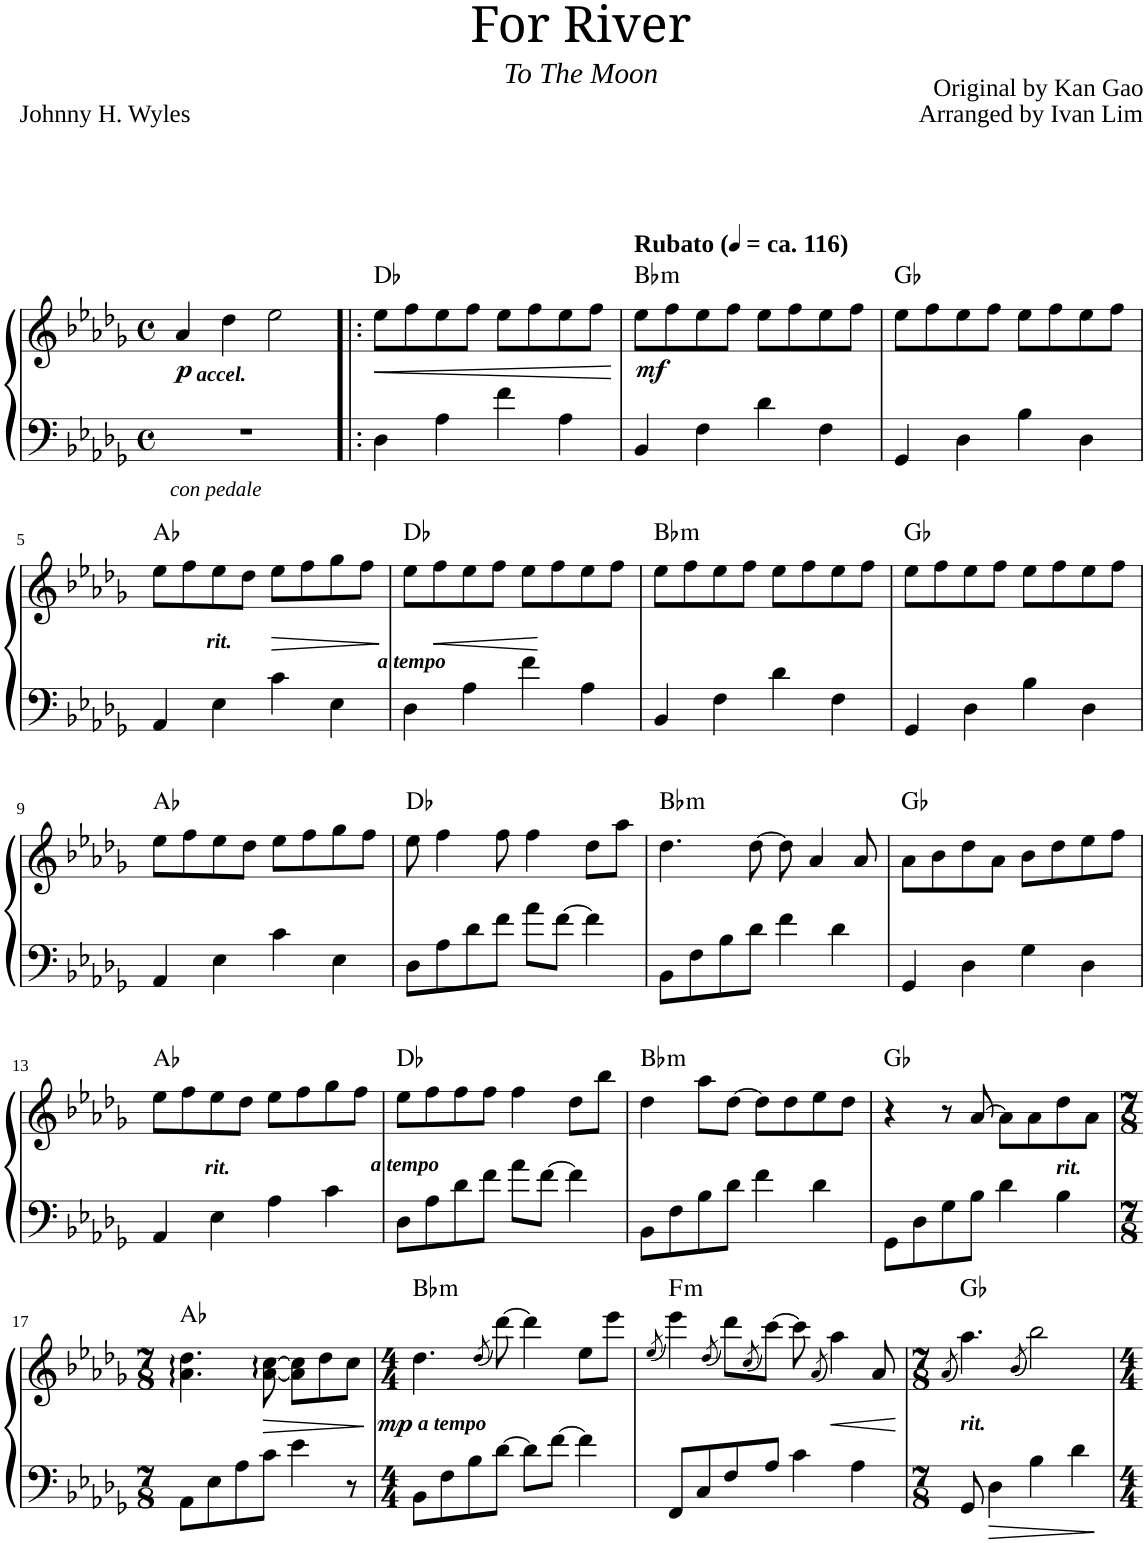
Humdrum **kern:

**kern	**kern	**dynam	**harte
*part1	*part1	*part1	*part1
*staff2	*staff1	*staff1/2	*
*I"Piano	*	*	*
*I'Pno.	*	*	*
*clefF4	*clefG2	*	*
*k[b-e-a-d-g-]	*k[b-e-a-d-g-]	*	*
*M4/4	*M4/4	*	*
*met(c)	*met(c)	*	*
=1	=1	=1	=1
!	!LO:TX:b:Bi:t=accel.	!	!
!LO:TX:b:i:t=con pedale	!	!	!
!	!	!LO:DY:b	!
1r	4a-/	p	.
.	4dd-\	.	.
.	2ee-\	.	.
=2!|:	=2!|:	=2!|:	=2!|:
!	!	!LO:HP:b	!
4D-\	8ee-\L	<	Db:maj
.	8ff\	.	.
4A-\	8ee-\	.	.
.	8ff\J	.	.
4f\	8ee-\L	.	.
.	8ff\	.	.
4A-\	8ee-\	.	.
.	8ff\J	.	.
.	.	[	.
=3	=3	=3	=3
!	!LO:TX:a:B:t=Rubato (	!	!
!	!LO:TX:a:B:t=ca. 116)	!	!
!	!	!LO:DY:b	!LO:H:kt=m
4BB-/	8ee-\L	mf	Bb:min
.	8ff\	.	.
4F\	8ee-\	.	.
.	8ff\J	.	.
4d-\	8ee-\L	.	.
.	8ff\	.	.
4F\	8ee-\	.	.
.	8ff\J	.	.
=4	=4	=4	=4
4GG-/	8ee-\L	.	Gb:maj
.	8ff\	.	.
4D-\	8ee-\	.	.
.	8ff\J	.	.
4B-\	8ee-\L	.	.
.	8ff\	.	.
4D-\	8ee-\	.	.
.	8ff\J	.	.
!!LO:LB:g=z
=5	=5	=5	=5
4AA-/	8ee-\L	.	Ab:maj
.	8ff\	.	.
!	!LO:TX:b:Bi:t=rit.	!	!
4E-\	8ee-\	.	.
.	8dd-\J	.	.
!	!	!LO:HP:b	!
4c\	8ee-\L	>	.
.	8ff\	.	.
4E-\	8gg-\	.	.
.	8ff\J	.	.
.	.	]	.
=6	=6	=6	=6
!	!LO:TX:b:Bi:t=a tempo	!	!
4D-\	8ee-\L	.	Db:maj
!	!	!LO:HP:b	!
.	8ff\	<	.
4A-\	8ee-\	.	.
.	8ff\J	.	.
4f\	8ee-\L	[	.
.	8ff\	.	.
4A-\	8ee-\	.	.
.	8ff\J	.	.
=7	=7	=7	=7
!	!	!	!LO:H:kt=m
4BB-/	8ee-\L	.	Bb:min
.	8ff\	.	.
4F\	8ee-\	.	.
.	8ff\J	.	.
4d-\	8ee-\L	.	.
.	8ff\	.	.
4F\	8ee-\	.	.
.	8ff\J	.	.
=8	=8	=8	=8
4GG-/	8ee-\L	.	Gb:maj
.	8ff\	.	.
4D-\	8ee-\	.	.
.	8ff\J	.	.
4B-\	8ee-\L	.	.
.	8ff\	.	.
4D-\	8ee-\	.	.
.	8ff\J	.	.
!!LO:LB:g=z
=9	=9	=9	=9
4AA-/	8ee-\L	.	Ab:maj
.	8ff\	.	.
4E-\	8ee-\	.	.
.	8dd-\J	.	.
4c\	8ee-\L	.	.
.	8ff\	.	.
4E-\	8gg-\	.	.
.	8ff\J	.	.
=10	=10	=10	=10
8D-\L	8ee-\	.	Db:maj
8A-\	4ff\	.	.
8d-\	.	.	.
8f\J	8ff\	.	.
8a-\L	4ff\	.	.
[8f\J	.	.	.
4f\]	8dd-\L	.	.
.	8aa-\J	.	.
=11	=11	=11	=11
!	!	!	!LO:H:kt=m
8BB-\L	4.dd-\	.	Bb:min
8F\	.	.	.
8B-\	.	.	.
8d-\J	[8dd-\	.	.
4f\	8dd-\]	.	.
.	4a-/	.	.
4d-\	.	.	.
.	8a-/	.	.
=12	=12	=12	=12
4GG-/	8a-\L	.	Gb:maj
.	8b-\	.	.
4D-\	8dd-\	.	.
.	8a-\J	.	.
4G-\	8b-\L	.	.
.	8dd-\	.	.
4D-\	8ee-\	.	.
.	8ff\J	.	.
!!LO:LB:g=z
=13	=13	=13	=13
4AA-/	8ee-\L	.	Ab:maj
.	8ff\	.	.
!	!LO:TX:b:Bi:t=rit.	!	!
4E-\	8ee-\	.	.
.	8dd-\J	.	.
4A-\	8ee-\L	.	.
.	8ff\	.	.
4c\	8gg-\	.	.
.	8ff\J	.	.
=14	=14	=14	=14
!	!LO:TX:b:Bi:t=a tempo	!	!
8D-\L	8ee-\L	.	Db:maj
8A-\	8ff\	.	.
8d-\	8ff\	.	.
8f\J	8ff\J	.	.
8a-\L	4ff\	.	.
[8f\J	.	.	.
4f\]	8dd-\L	.	.
.	8bb-\J	.	.
=15	=15	=15	=15
!	!	!	!LO:H:kt=m
8BB-\L	4dd-\	.	Bb:min
8F\	.	.	.
8B-\	8aa-\L	.	.
8d-\J	[8dd-\J	.	.
4f\	8dd-\L]	.	.
.	8dd-\	.	.
4d-\	8ee-\	.	.
.	8dd-\J	.	.
=16	=16	=16	=16
8GG-\L	4r	.	Gb:maj
8D-\	.	.	.
8G-\	8r	.	.
8B-\J	[8a-/	.	.
4d-\	8a-\L]	.	.
.	8a-\	.	.
!	!LO:TX:b:Bi:t=rit.	!	!
4B-\	8dd-\	.	.
.	8a-\J	.	.
!!LO:LB:g=z
=17	=17	=17	=17
*M7/8	*M7/8	*	*
8AA-\L	4.a-\ 4.dd-\	.	Ab:maj
8E-\	.	.	.
8A-\	.	.	.
!	!	!LO:HP:b	!
8c\J	[8a-\ [8cc\	>	.
4e-\	8a-\] 8cc\]L	.	.
.	8dd-\	.	.
8r	8cc\J	.	.
.	.	]	.
=18	=18	=18	=18
*M4/4	*M4/4	*	*
!	!LO:TX:b:Bi:t=a tempo	!	!
!	!	!LO:DY:b	!LO:H:kt=m
8BB-\L	4.dd-\	mp	Bb:min
8F\	.	.	.
8B-\	.	.	.
.	(8qdd-/	.	.
[8d-\J	[8ddd-\)	.	.
8d-\L]	4ddd-\]	.	.
[8f\J	.	.	.
4f\]	8ee-\L	.	.
.	8eee-\J	.	.
=19	=19	=19	=19
.	(8qee-/	.	.
!	!	!	!LO:H:kt=m
8FF/L	4eee-\)	.	F:min
8C/	.	.	.
.	(8qdd-/	.	.
8F/	8ddd-\L)	.	.
.	(8qcc/	.	.
8A-/J	[8ccc\J)	.	.
4c\	8ccc\]	.	.
.	(8qa-/	.	.
.	4aa-\)	.	.
4A-\	.	.	.
.	8a-/	.	.
=20	=20	=20	=20
*M7/8	*M7/8	*	*
.	(8qa-/	.	.
!	!LO:TX:b:Bi:t=rit.	!	!
8GG-/	4.aa-\)	.	Gb:maj
4D-\	.	.	.
.	(8qb-/	.	.
4B-\	2bb-\)	.	.
4d-\	.	.	.
=	=	=	=
*-	*-	*-	*-
